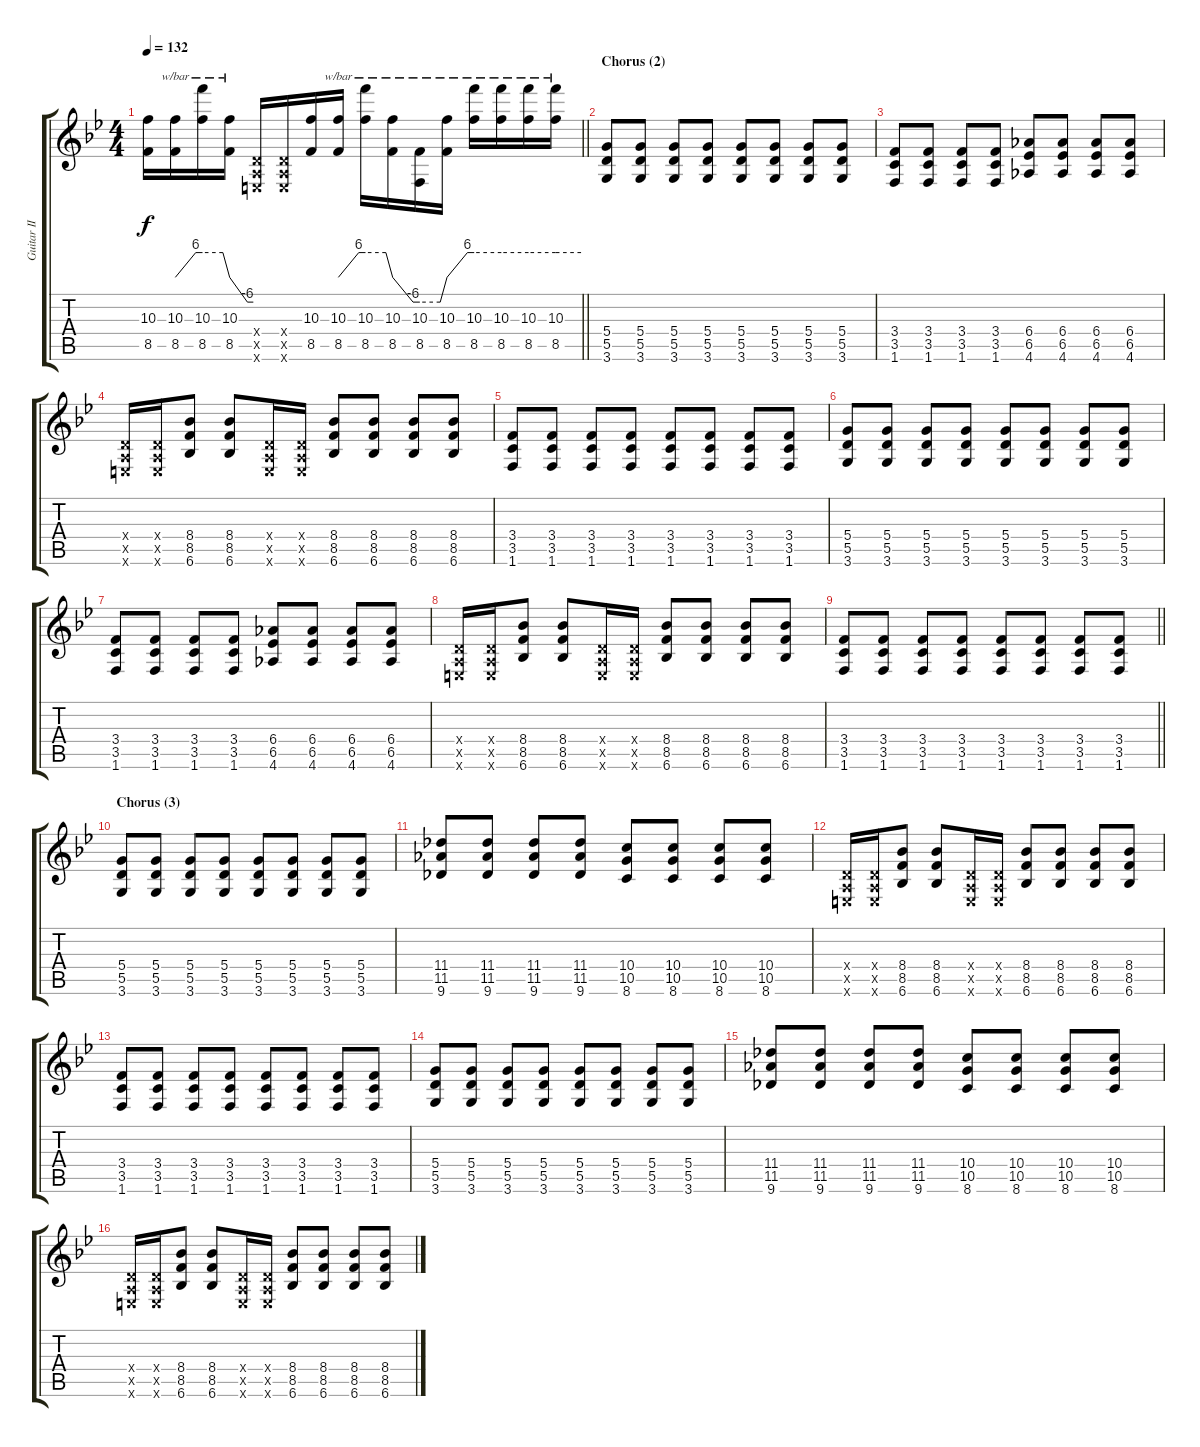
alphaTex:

\track ("Guitar II (Aiji)" "Guitar II ") {instrument distortionguitar}
\staff {score tabs}
\tuning (E4 B3 G3 D3 A2 E2) {hide}
\ts (4 4)
\tempo 132
\clef g2
\barLineRight lightlight
\ks bb
(10.3 8.5).16{dy f} (10.3 8.5).16{tbe (custom default 0 0 45 24 60 24)} (10.3 8.5).16{tbe (custom default 0 24 45 24 60 0)} (10.3 8.5).16{tbe (custom default 0 0 45 -24 60 -24)} (0.4{x} 0.5{x} 0.6{x}).16 (0.4{x} 0.5{x} 0.6{x}).16 (10.3 8.5).16 (10.3 8.5).16{tbe (custom default 0 0 45 24 60 24)} (10.3 8.5).16{tbe (custom default 0 24 45 24 60 0)} (10.3 8.5).16{tbe (custom default 0 0 45 -24 60 -24)} (10.3 8.5).16{tbe (custom default 0 -24 45 -24 60 0)} (10.3 8.5).16{tbe (custom default 0 0 45 24 60 24)} (10.3 8.5).16{tbe (hold default 0 24 60 24)} (10.3 8.5).16{tbe (hold default 0 24 60 24)} (10.3 8.5).16{tbe (hold default 0 24 60 24)} (10.3 8.5).16{tbe (hold default 0 24 60 24)} |
\section ("" "Chorus (2)")
(5.4 5.5 3.6).8 (5.4 5.5 3.6).8 (5.4 5.5 3.6).8 (5.4 5.5 3.6).8 (5.4 5.5 3.6).8 (5.4 5.5 3.6).8 (5.4 5.5 3.6).8 (5.4 5.5 3.6).8 |
(3.4 3.5 1.6).8 (3.4 3.5 1.6).8 (3.4 3.5 1.6).8 (3.4 3.5 1.6).8 (6.4 6.5 4.6).8 (6.4 6.5 4.6).8 (6.4 6.5 4.6).8 (6.4 6.5 4.6).8 |
(0.4{x} 0.5{x} 0.6{x}).16 (0.4{x} 0.5{x} 0.6{x}).16 (8.4 8.5 6.6).8 (8.4 8.5 6.6).8 (0.4{x} 0.5{x} 0.6{x}).16 (0.4{x} 0.5{x} 0.6{x}).16 (8.4 8.5 6.6).8 (8.4 8.5 6.6).8 (8.4 8.5 6.6).8 (8.4 8.5 6.6).8 |
(3.4 3.5 1.6).8 (3.4 3.5 1.6).8 (3.4 3.5 1.6).8 (3.4 3.5 1.6).8 (3.4 3.5 1.6).8 (3.4 3.5 1.6).8 (3.4 3.5 1.6).8 (3.4 3.5 1.6).8 |
(5.4 5.5 3.6).8 (5.4 5.5 3.6).8 (5.4 5.5 3.6).8 (5.4 5.5 3.6).8 (5.4 5.5 3.6).8 (5.4 5.5 3.6).8 (5.4 5.5 3.6).8 (5.4 5.5 3.6).8 |
(3.4 3.5 1.6).8 (3.4 3.5 1.6).8 (3.4 3.5 1.6).8 (3.4 3.5 1.6).8 (6.4 6.5 4.6).8 (6.4 6.5 4.6).8 (6.4 6.5 4.6).8 (6.4 6.5 4.6).8 |
(0.4{x} 0.5{x} 0.6{x}).16 (0.4{x} 0.5{x} 0.6{x}).16 (8.4 8.5 6.6).8 (8.4 8.5 6.6).8 (0.4{x} 0.5{x} 0.6{x}).16 (0.4{x} 0.5{x} 0.6{x}).16 (8.4 8.5 6.6).8 (8.4 8.5 6.6).8 (8.4 8.5 6.6).8 (8.4 8.5 6.6).8 |
\barLineRight lightlight
(3.4 3.5 1.6).8 (3.4 3.5 1.6).8 (3.4 3.5 1.6).8 (3.4 3.5 1.6).8 (3.4 3.5 1.6).8 (3.4 3.5 1.6).8 (3.4 3.5 1.6).8 (3.4 3.5 1.6).8 |
\section ("" "Chorus (3)")
(5.4 5.5 3.6).8 (5.4 5.5 3.6).8 (5.4 5.5 3.6).8 (5.4 5.5 3.6).8 (5.4 5.5 3.6).8 (5.4 5.5 3.6).8 (5.4 5.5 3.6).8 (5.4 5.5 3.6).8 |
(11.4 11.5 9.6).8 (11.4 11.5 9.6).8 (11.4 11.5 9.6).8 (11.4 11.5 9.6).8 (10.4 10.5 8.6).8 (10.4 10.5 8.6).8 (10.4 10.5 8.6).8 (10.4 10.5 8.6).8 |
(0.4{x} 0.5{x} 0.6{x}).16 (0.4{x} 0.5{x} 0.6{x}).16 (8.4 8.5 6.6).8 (8.4 8.5 6.6).8 (0.4{x} 0.5{x} 0.6{x}).16 (0.4{x} 0.5{x} 0.6{x}).16 (8.4 8.5 6.6).8 (8.4 8.5 6.6).8 (8.4 8.5 6.6).8 (8.4 8.5 6.6).8 |
(3.4 3.5 1.6).8 (3.4 3.5 1.6).8 (3.4 3.5 1.6).8 (3.4 3.5 1.6).8 (3.4 3.5 1.6).8 (3.4 3.5 1.6).8 (3.4 3.5 1.6).8 (3.4 3.5 1.6).8 |
(5.4 5.5 3.6).8 (5.4 5.5 3.6).8 (5.4 5.5 3.6).8 (5.4 5.5 3.6).8 (5.4 5.5 3.6).8 (5.4 5.5 3.6).8 (5.4 5.5 3.6).8 (5.4 5.5 3.6).8 |
(11.4 11.5 9.6).8 (11.4 11.5 9.6).8 (11.4 11.5 9.6).8 (11.4 11.5 9.6).8 (10.4 10.5 8.6).8 (10.4 10.5 8.6).8 (10.4 10.5 8.6).8 (10.4 10.5 8.6).8 |
(0.4{x} 0.5{x} 0.6{x}).16 (0.4{x} 0.5{x} 0.6{x}).16 (8.4 8.5 6.6).8 (8.4 8.5 6.6).8 (0.4{x} 0.5{x} 0.6{x}).16 (0.4{x} 0.5{x} 0.6{x}).16 (8.4 8.5 6.6).8 (8.4 8.5 6.6).8 (8.4 8.5 6.6).8 (8.4 8.5 6.6).8
